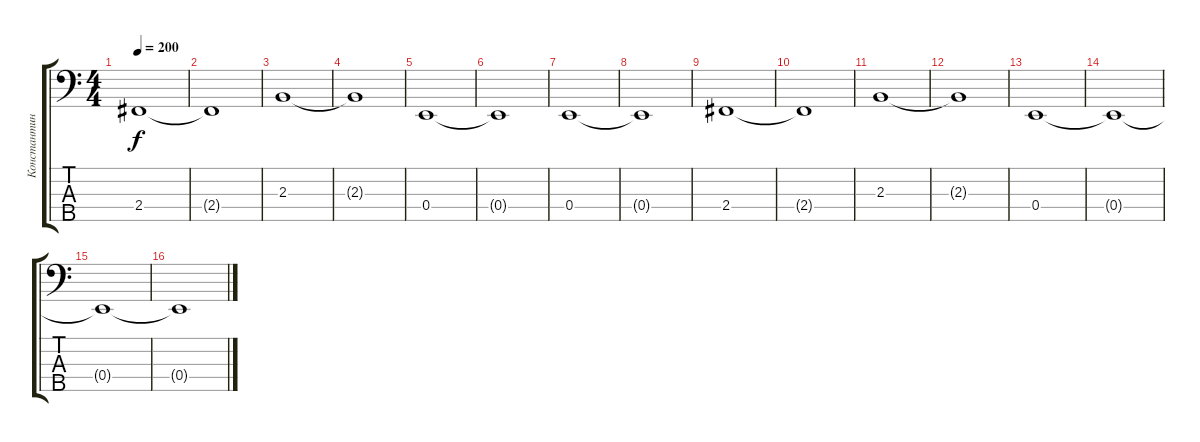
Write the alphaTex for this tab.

\track ("Константин Бекрев" "Константин") {instrument electricbasspick}
\staff {score tabs}
\tuning (G2 D2 A1 E1 B0) {hide}
\ts (4 4)
\tempo 200
\clef f4
\ks c
2.4.1{dy f} |
2.4{t}.1 |
2.3.1 |
2.3{t}.1 |
0.4.1 |
0.4{t}.1 |
0.4.1 |
0.4{t}.1 |
2.4.1 |
2.4{t}.1 |
2.3.1 |
2.3{t}.1 |
0.4.1 |
0.4{t}.1 |
0.4{t}.1 |
0.4{t}.1
